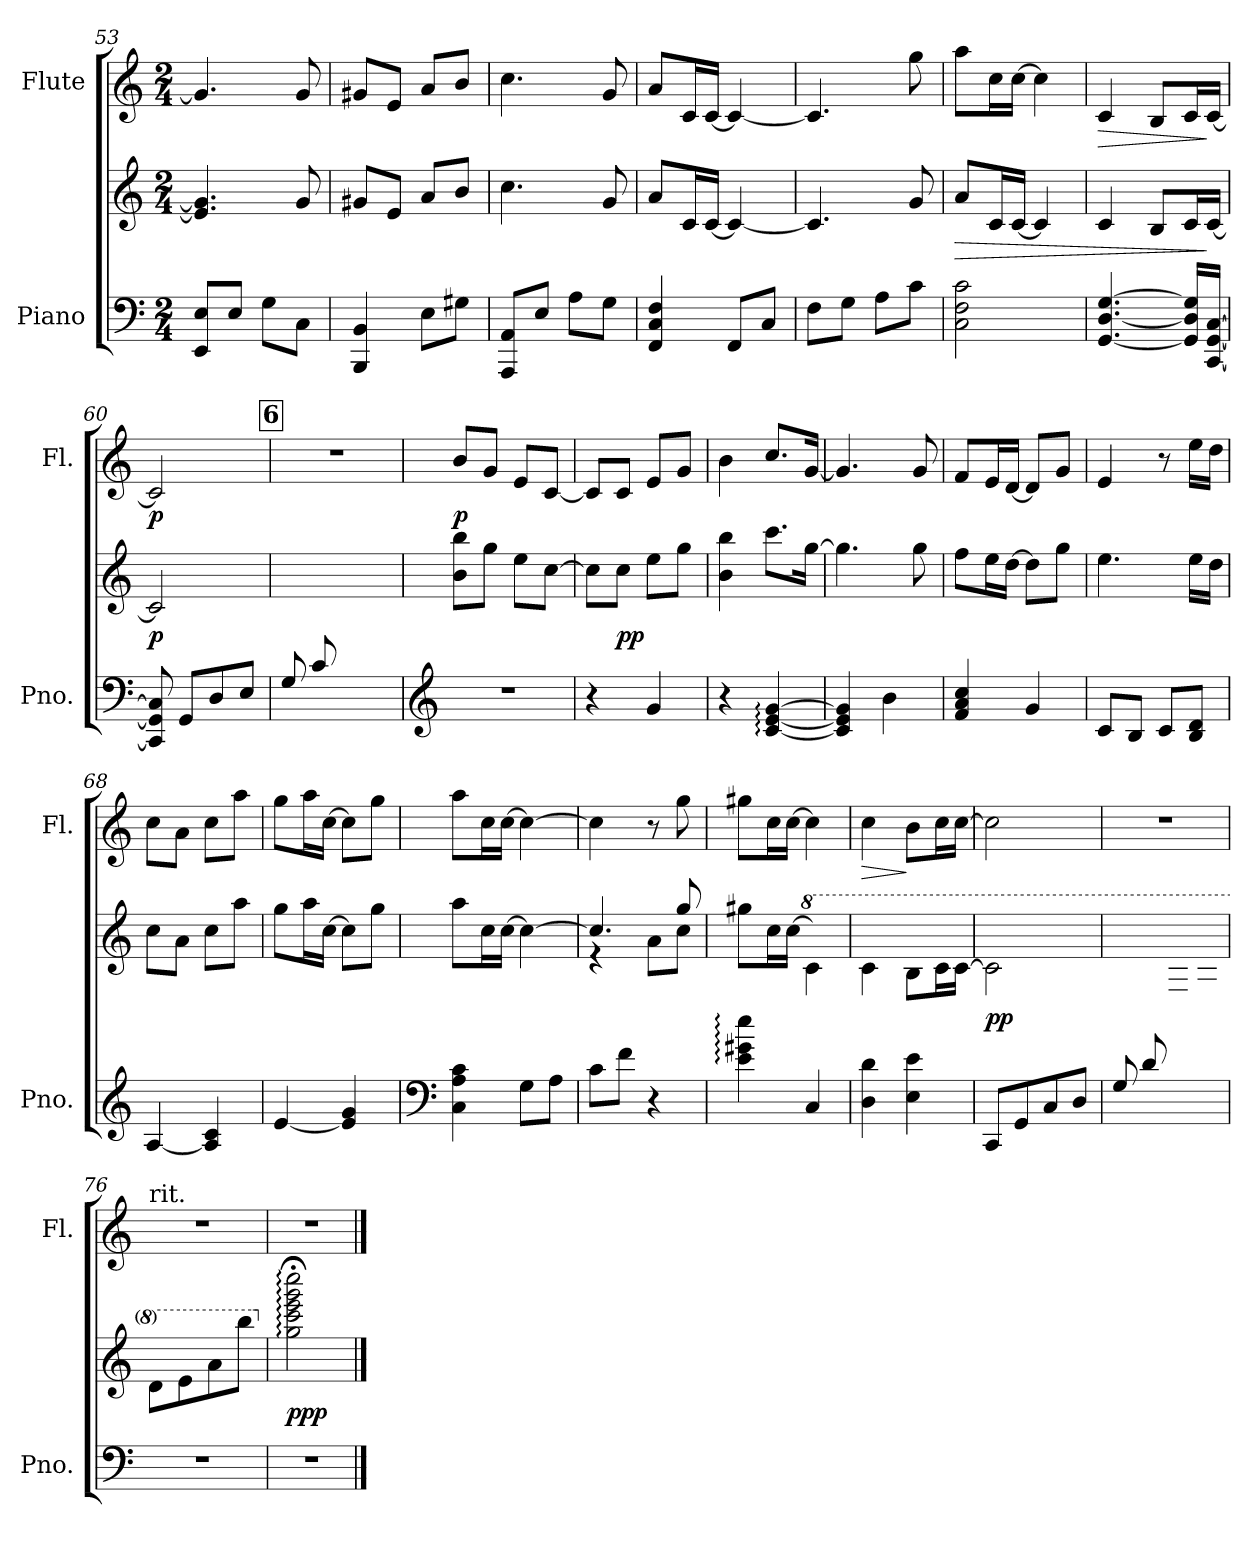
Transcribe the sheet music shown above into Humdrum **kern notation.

**kern	**kern	**dynam	**kern	**dynam
*part2	*part2	*part2	*part1	*part1
*staff3	*staff2	*staff2/3	*staff1	*staff1
*I"Piano	*	*	*I"Flute	*
*I'Pno.	*	*	*I'Fl.	*
*clefF4	*clefG2	*	*clefG2	*
*k[]	*k[]	*	*k[]	*
*C:	*C:	*	*C:	*
*M2/4	*M2/4	*	*M2/4	*
=53	=53	=53	=53	=53
8EEi/ 8EiL	4.ei/] 4.gi]	.	4.gi/]	.
8Ei/J	.	.	.	.
8Gi\L	.	.	.	.
8Ci\J	8gi/	.	8gi/	.
=54	=54	=54	=54	=54
4BBBi/ 4BBi	8g#Xi/L	.	8g#Xi/L	.
.	8ei/J	.	8ei/J	.
8Ei\L	8ai/L	.	8ai/L	.
8G#Xi\J	8bi/J	.	8bi/J	.
=55	=55	=55	=55	=55
8AAAi/ 8AAiL	4.cci\	.	4.cci\	.
8Ei/J	.	.	.	.
8Ai\L	.	.	.	.
8Gi\J	8gi/	.	8gi/	.
=56	=56	=56	=56	=56
4FFi/ 4Ci 4Fi	8ai/L	.	8ai/L	.
.	16ci/L	.	16ci/L	.
.	[16ci/JJ	.	[16ci/JJ	.
8FFi/L	4ci/_	.	4ci/_	.
8Ci/J	.	.	.	.
=57	=57	=57	=57	=57
8Fi\L	4.ci/]	.	4.ci/]	.
8Gi\J	.	.	.	.
8Ai\L	.	.	.	.
8ci\J	8gi/	.	8ggi\	.
!!LO:LB:g=z
=58	=58	=58	=58	=58
!	!	!LO:HP:b	!	!
2Ci\ 2Fi 2ci	8ai/L	>	8aai\L	.
.	16ci/L	.	16cci\L	.
.	[16ci/JJ	.	[16cci\JJ	.
.	4ci/]	.	4cci\]	.
=59	=59	=59	=59	=59
!	!	!	!	!LO:HP:b
[4.GGi/ [4.Di [4.Gi	4ci/	.	4ci/	>
.	8Bi/L	.	8Bi/L	.
16GGi/] 16Di] 16Gi]LL	16ci/L	.	16ci/L	.
[16CCi/ [16GGi [16CiJJ	[16ci/JJ	]	[16ci/JJ	]
=60	=60	=60	=60	=60
8CCi/] 8GGi] 8Ci]	2ci/]	p	2ci/]	p
8GGi/L	.	.	.	.
8Di/	.	.	.	.
8Ei/J	.	.	.	.
!!LO:REH:place=s1:B:color=#000000:enc=box:fs=19.9975:t=6
=61	=61	=61	=61	=61
*	*^	*	*	*
!	!	!	!	!LO:N:vis=1	!
8Gi/L	2ryy	4ryy	.	2r	.
8ci/	.	.	.	.	.
4ryy	.	8ei\	.	.	.
.	.	8gi\J	.	.	.
*	*v	*v	*	*	*
=62	=62	=62	=62	=62
*clefG2	*	*	*	*
*	*^	*	*	*
!LO:N:vis=1	!	!	!	!	!
*	*v	*v	*	*	*
2r	8bi\ 8bbiL	.	8bi/L	p
.	8ggi\J	.	8gi/J	.
.	8eei\L	.	8ei/L	.
.	[8cci\J	.	[8ci/J	.
=63	=63	=63	=63	=63
*^	*	*	*	*
4r	8ryy	8cci\L]	.	8ci/L]	.
.	4.ryy	8cci\J	pp	8ci/J	.
4gi/	.	8eei\L	.	8ei/L	.
.	.	8ggi\J	.	8gi/J	.
*v	*v	*	*	*	*
=64	=64	=64	=64	=64
4r	4bi\ 4bbi	.	4bi\	.
[4ci/: [4ei: [4gi:	8.ccci\L	.	8.cci/L	.
.	[16ggi\Jk	.	[16gi/Jk	.
=65	=65	=65	=65	=65
4ci/] 4ei] 4gi]	4.ggi\]	.	4.gi/]	.
4bi\	.	.	.	.
.	8ggi\	.	8gi/	.
!!LO:LB:g=z
=66	=66	=66	=66	=66
4fi/ 4ai 4cci	8ffi\L	.	8fi/L	.
.	16eei\L	.	16ei/L	.
.	[16ddi\JJ	.	[16di/JJ	.
4gi/	8ddi\L]	.	8di/L]	.
.	8ggi\J	.	8gi/J	.
=67	=67	=67	=67	=67
8ci/L	4.eei\	.	4ei/	.
8Bi/J	.	.	.	.
8ci/L	.	.	8r	.
8Bi/ 8diJ	16eei\LL	.	16eei\LL	.
.	16ddi\JJ	.	16ddi\JJ	.
=68	=68	=68	=68	=68
[4Ai/	8cci\L	.	8cci\L	.
.	8ai\J	.	8ai\J	.
4Ai/] 4ci	8cci\L	.	8cci\L	.
.	8aai\J	.	8aai\J	.
=69	=69	=69	=69	=69
[4ei/	8ggi\L	.	8ggi\L	.
.	16aai\L	.	16aai\L	.
.	[16cci\JJ	.	[16cci\JJ	.
4ei/] 4gi	8cci\L]	.	8cci\L]	.
.	8ggi\J	.	8ggi\J	.
=70	=70	=70	=70	=70
*clefF4	*	*	*	*
4Ci\ 4Ai 4ci	8aai\L	.	8aai\L	.
.	16cci\L	.	16cci\L	.
.	[16cci\JJ	.	[16cci\JJ	.
8Gi\L	4cci\_	.	4cci\_	.
8Ai\J	.	.	.	.
=71	=71	=71	=71	=71
*	*^	*	*	*
8ci\L	4.cci/]	4r	.	4cci\]	.
8fi\J	.	.	.	.	.
4r	.	8ai\L	.	8r	.
.	8ggi/	8cci\J	.	8ggi\	.
*	*v	*v	*	*	*
!!LO:LB:g=z
=72	=72	=72	=72	=72
4ei\: 4g#Xi: 4eei:	8gg#Xi\L	.	8gg#Xi\L	.
.	16cci\L	.	16cci\L	.
.	[16cci\JJ	.	[16cci\JJ	.
*X8va	*	*	*	*
*	*8va	*	*	*
4Ci/	4cci\]	.	4cci\]	.
=73	=73	=73	=73	=73
!	!	!	!	!LO:HP:b
4Di\ 4di	4cci\	.	4cci\	>
4Ei\ 4ei	8bi\L	.	8bi\L	]
.	16cci\L	.	16cci\L	.
.	[16cci\JJ	.	[16cci\JJ	.
=74	=74	=74	=74	=74
8CCi/L	2cci\]	pp	2cci\]	.
8GGi/	.	.	.	.
8Ci/	.	.	.	.
8Di/J	.	.	.	.
=75	=75	=75	=75	=75
*	*^	*	*	*
!	!	!	!	!LO:N:vis=1	!
8Gi/L	2ryy	4ryy	.	2r	.
8di/	.	.	.	.	.
4ryy	.	8ei\	.	.	.
.	.	8ai\J	.	.	.
=76	=76	=76	=76	=76	=76
!	!	!	!	!LO:TX:t=rit.	!
!LO:N:vis=1	!	!	!	!LO:N:vis=1	!
*	*v	*v	*	*	*
2r	8ddi\L	.	2r	.
.	8eei\	.	.	.
.	8aai\	.	.	.
*	*8va	*	*	*
.	8bbbi\J	.	.	.
=77	=77	=77	=77	=77
!LO:N:vis=1	!	!	!	!
*	*X8va	*	*	*
!	!	!	!LO:N:vis=1	!
2r	2ggi\;: 2ccci;: 2eeei;: 2gggi;: 2cccci;:	ppp	2r	.
==	==	==	==	==
*-	*-	*-	*-	*-
